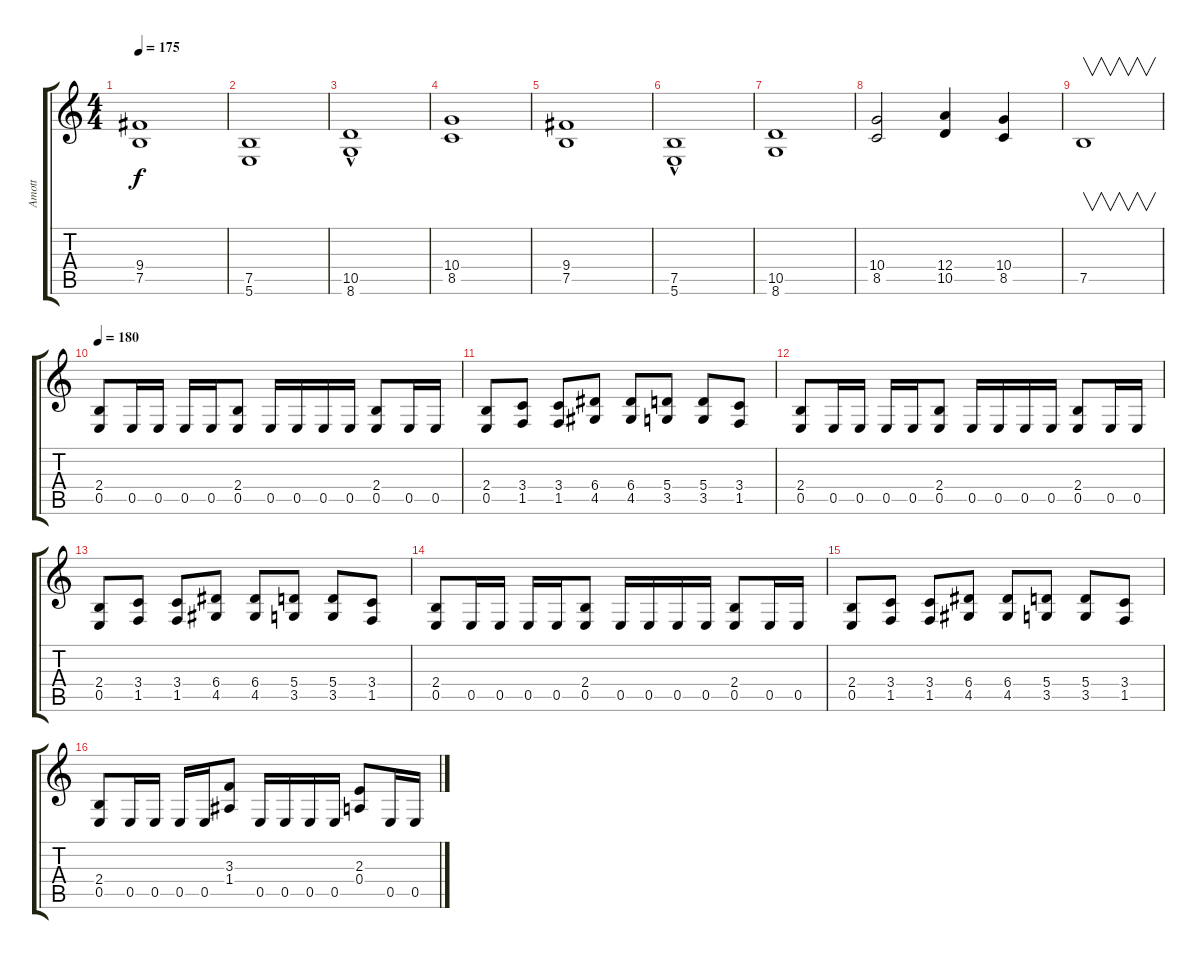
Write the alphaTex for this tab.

\track ("Amott" "Amott") {instrument distortionguitar}
\staff {score tabs}
\tuning (B3 Gb3 D3 A2 E2 B1) {hide}
\ts (4 4)
\tempo 175
\clef g2
\ks c
(9.4 7.5).1{dy f} |
(7.5 5.6).1 |
(10.5 8.6{hac}).1 |
(10.4 8.5).1 |
(9.4 7.5).1 |
(7.5{hac} 5.6).1 |
(10.5 8.6).1 |
(10.4 8.5).2 (12.4 10.5).4 (10.4 8.5).4 |
7.5.1{v} |
\tempo 180
(2.4 0.5).8 0.5.16 0.5.16 0.5.16 0.5.16 (2.4 0.5).8 0.5.16 0.5.16 0.5.16 0.5.16 (2.4 0.5).8 0.5.16 0.5.16 |
(2.4 0.5).8 (3.4 1.5).8 (3.4 1.5).8 (6.4 4.5).8 (6.4 4.5).8 (5.4 3.5).8 (5.4 3.5).8 (3.4 1.5).8 |
(2.4 0.5).8 0.5.16 0.5.16 0.5.16 0.5.16 (2.4 0.5).8 0.5.16 0.5.16 0.5.16 0.5.16 (2.4 0.5).8 0.5.16 0.5.16 |
(2.4 0.5).8 (3.4 1.5).8 (3.4 1.5).8 (6.4 4.5).8 (6.4 4.5).8 (5.4 3.5).8 (5.4 3.5).8 (3.4 1.5).8 |
(2.4 0.5).8 0.5.16 0.5.16 0.5.16 0.5.16 (2.4 0.5).8 0.5.16 0.5.16 0.5.16 0.5.16 (2.4 0.5).8 0.5.16 0.5.16 |
(2.4 0.5).8 (3.4 1.5).8 (3.4 1.5).8 (6.4 4.5).8 (6.4 4.5).8 (5.4 3.5).8 (5.4 3.5).8 (3.4 1.5).8 |
(2.4 0.5).8 0.5.16 0.5.16 0.5.16 0.5.16 (3.3 1.4).8 0.5.16 0.5.16 0.5.16 0.5.16 (2.3 0.4).8 0.5.16 0.5.16
